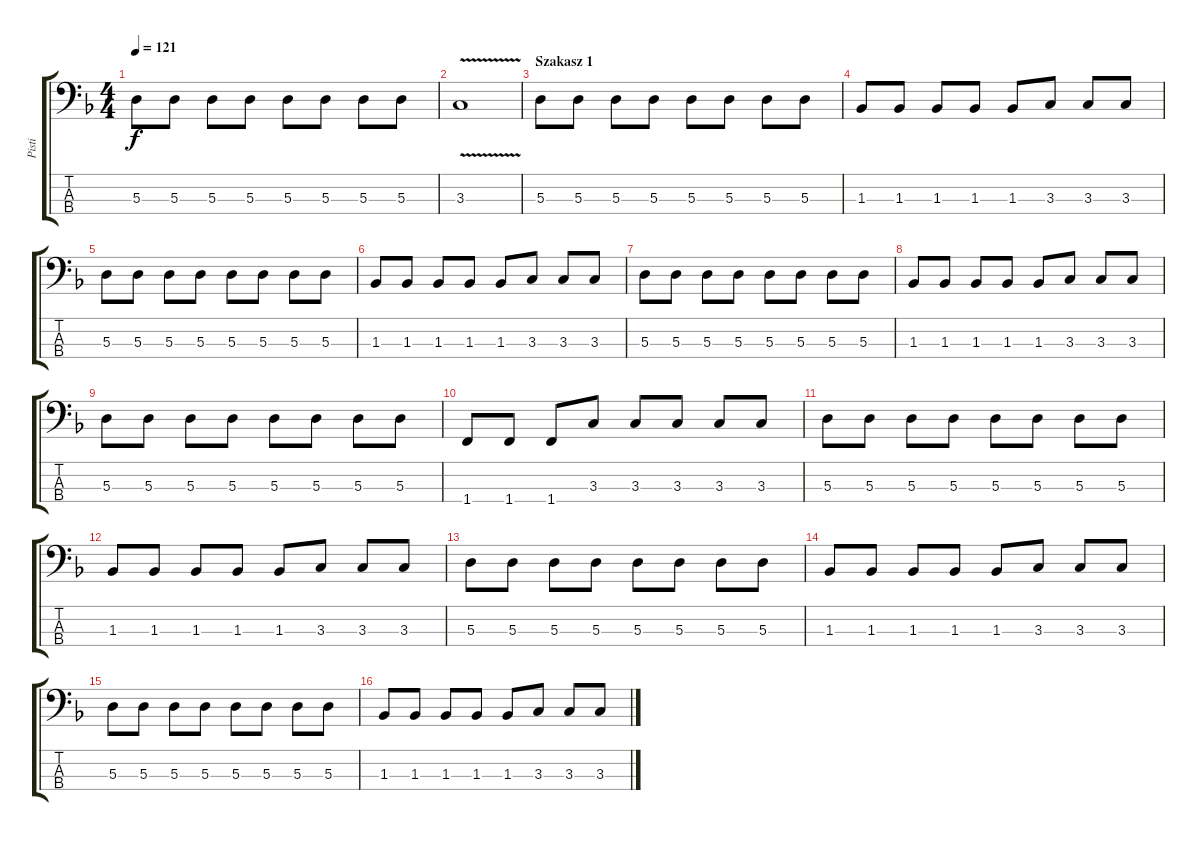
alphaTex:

\track ("Pisti" "Pisti") {instrument electricbassfinger}
\staff {score tabs}
\tuning (G2 D2 A1 E1) {hide}
\ts (4 4)
\tempo 121
\clef f4
\ks dminor
5.3.8{dy f} 5.3.8 5.3.8 5.3.8 5.3.8 5.3.8 5.3.8 5.3.8 |
3.3{v}.1 |
\section ("" "Szakasz 1")
5.3.8 5.3.8 5.3.8 5.3.8 5.3.8 5.3.8 5.3.8 5.3.8 |
1.3.8 1.3.8 1.3.8 1.3.8 1.3.8 3.3.8 3.3.8 3.3.8 |
5.3.8 5.3.8 5.3.8 5.3.8 5.3.8 5.3.8 5.3.8 5.3.8 |
1.3.8 1.3.8 1.3.8 1.3.8 1.3.8 3.3.8 3.3.8 3.3.8 |
5.3.8 5.3.8 5.3.8 5.3.8 5.3.8 5.3.8 5.3.8 5.3.8 |
1.3.8 1.3.8 1.3.8 1.3.8 1.3.8 3.3.8 3.3.8 3.3.8 |
5.3.8 5.3.8 5.3.8 5.3.8 5.3.8 5.3.8 5.3.8 5.3.8 |
1.4.8 1.4.8 1.4.8 3.3.8 3.3.8 3.3.8 3.3.8 3.3.8 |
5.3.8 5.3.8 5.3.8 5.3.8 5.3.8 5.3.8 5.3.8 5.3.8 |
1.3.8 1.3.8 1.3.8 1.3.8 1.3.8 3.3.8 3.3.8 3.3.8 |
5.3.8 5.3.8 5.3.8 5.3.8 5.3.8 5.3.8 5.3.8 5.3.8 |
1.3.8 1.3.8 1.3.8 1.3.8 1.3.8 3.3.8 3.3.8 3.3.8 |
5.3.8 5.3.8 5.3.8 5.3.8 5.3.8 5.3.8 5.3.8 5.3.8 |
1.3.8 1.3.8 1.3.8 1.3.8 1.3.8 3.3.8 3.3.8 3.3.8
